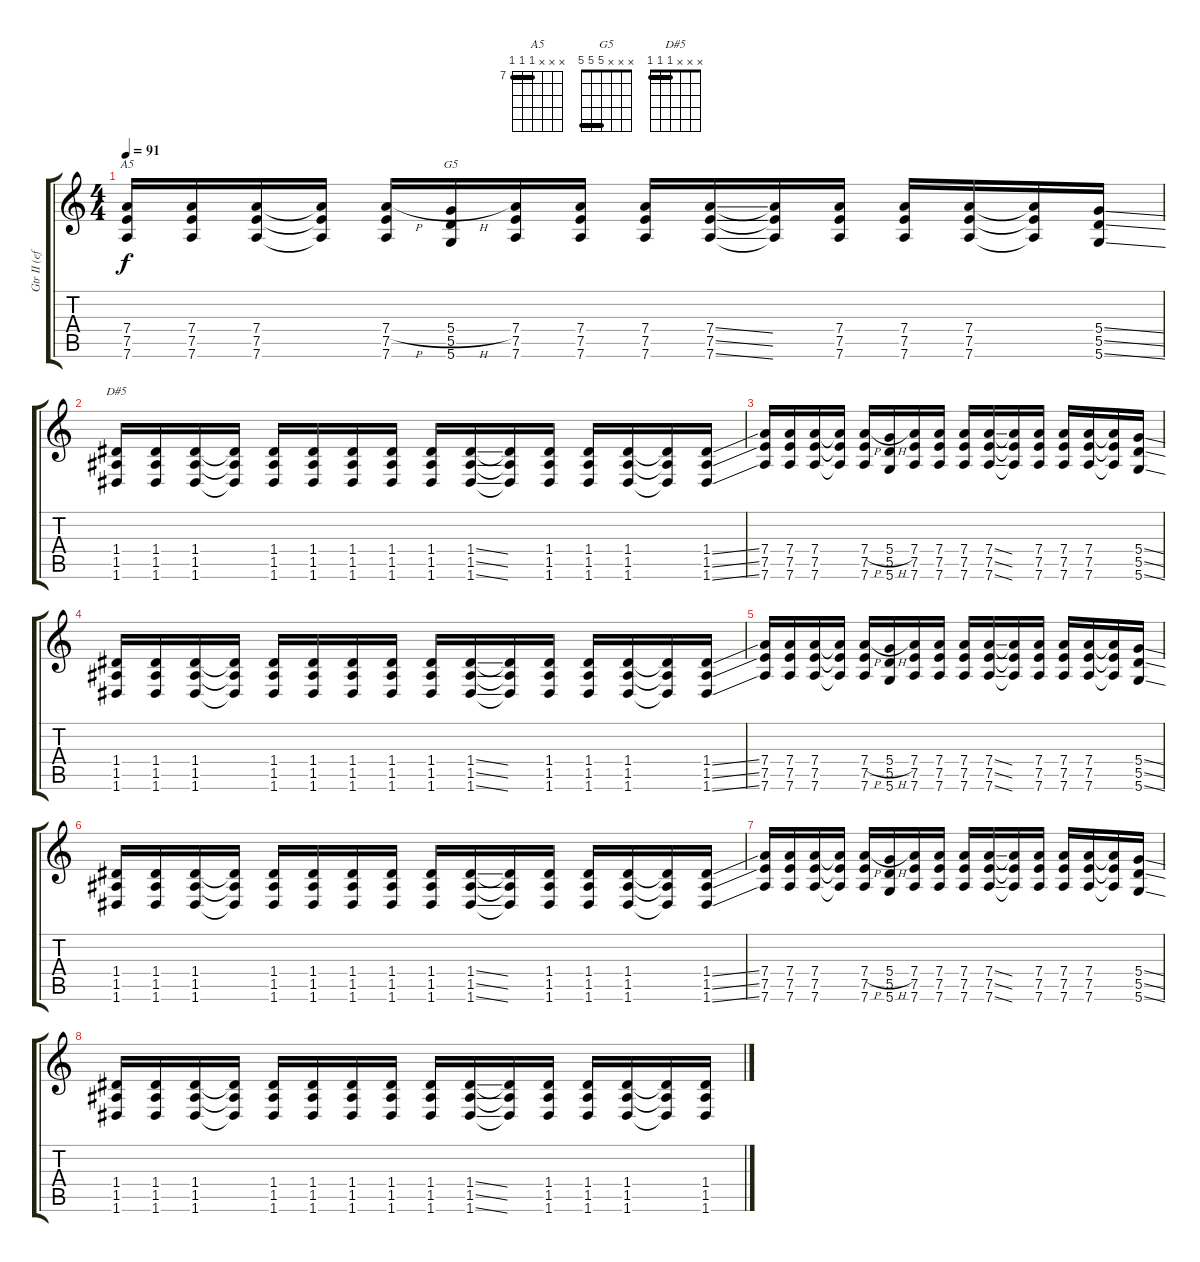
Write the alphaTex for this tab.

\track ("Gtr II (effet disto + Flanjet ou Talk.)" "Gtr II (ef") {instrument overdrivenguitar}
\staff {score tabs}
\tuning (E4 B3 G3 D3 A2 D2) {hide}
\chord ("A5" x x x 7 7 7) {firstfret 7 barre 7}
\chord ("G5" x x x 5 5 5) {barre 5}
\chord ("D#5" x x x 1 1 1) {barre 1}
\ts (4 4)
\tempo 91
\clef g2
\ks c
(7.4 7.5 7.6).16{ch "A5" dy f} (7.4 7.5 7.6).16 (7.4 7.5 7.6).16 (7.4{t} 7.5{t} 7.6{t}).16 (7.4{h} 7.5 7.6).16 (5.4{h} 5.5 5.6).16{ch "G5"} (7.4 7.5 7.6).16 (7.4 7.5 7.6).16 (7.4 7.5 7.6).16 (7.4{ss} 7.5{ss} 7.6{ss}).16 (7.4{t} 7.5{t} 7.6{t}).16 (7.4 7.5 7.6).16 (7.4 7.5 7.6).16 (7.4 7.5 7.6).16 (7.4{t} 7.5{t} 7.6{t}).16 (5.4{ss} 5.5{ss} 5.6{ss}).16 |
(1.4 1.5 1.6).16{ch "D#5"} (1.4 1.5 1.6).16 (1.4 1.5 1.6).16 (1.4{t} 1.5{t} 1.6{t}).16 (1.4 1.5 1.6).16 (1.4 1.5 1.6).16 (1.4 1.5 1.6).16 (1.4 1.5 1.6).16 (1.4 1.5 1.6).16 (1.4{ss} 1.5{ss} 1.6{ss}).16 (1.4{t} 1.5{t} 1.6{t}).16 (1.4 1.5 1.6).16 (1.4 1.5 1.6).16 (1.4 1.5 1.6).16 (1.4{t} 1.5{t} 1.6{t}).16 (1.4{ss} 1.5{ss} 1.6{ss}).16 |
(7.4 7.5 7.6).16{instrument overdrivenguitar} (7.4 7.5 7.6).16 (7.4 7.5 7.6).16 (7.4{t} 7.5{t} 7.6{t}).16 (7.4{h} 7.5 7.6).16 (5.4{h} 5.5 5.6).16 (7.4 7.5 7.6).16 (7.4 7.5 7.6).16 (7.4 7.5 7.6).16 (7.4{ss} 7.5{ss} 7.6{ss}).16 (7.4{t} 7.5{t} 7.6{t}).16 (7.4 7.5 7.6).16 (7.4 7.5 7.6).16 (7.4 7.5 7.6).16 (7.4{t} 7.5{t} 7.6{t}).16 (5.4{ss} 5.5{ss} 5.6{ss}).16 |
(1.4 1.5 1.6).16 (1.4 1.5 1.6).16 (1.4 1.5 1.6).16 (1.4{t} 1.5{t} 1.6{t}).16 (1.4 1.5 1.6).16 (1.4 1.5 1.6).16 (1.4 1.5 1.6).16 (1.4 1.5 1.6).16 (1.4 1.5 1.6).16 (1.4{ss} 1.5{ss} 1.6{ss}).16 (1.4{t} 1.5{t} 1.6{t}).16 (1.4 1.5 1.6).16 (1.4 1.5 1.6).16 (1.4 1.5 1.6).16 (1.4{t} 1.5{t} 1.6{t}).16 (1.4{ss} 1.5{ss} 1.6{ss}).16 |
(7.4 7.5 7.6).16 (7.4 7.5 7.6).16 (7.4 7.5 7.6).16 (7.4{t} 7.5{t} 7.6{t}).16 (7.4{h} 7.5 7.6).16 (5.4{h} 5.5 5.6).16 (7.4 7.5 7.6).16 (7.4 7.5 7.6).16 (7.4 7.5 7.6).16 (7.4{ss} 7.5{ss} 7.6{ss}).16 (7.4{t} 7.5{t} 7.6{t}).16 (7.4 7.5 7.6).16 (7.4 7.5 7.6).16 (7.4 7.5 7.6).16 (7.4{t} 7.5{t} 7.6{t}).16 (5.4{ss} 5.5{ss} 5.6{ss}).16 |
(1.4 1.5 1.6).16 (1.4 1.5 1.6).16 (1.4 1.5 1.6).16 (1.4{t} 1.5{t} 1.6{t}).16 (1.4 1.5 1.6).16 (1.4 1.5 1.6).16 (1.4 1.5 1.6).16 (1.4 1.5 1.6).16 (1.4 1.5 1.6).16 (1.4{ss} 1.5{ss} 1.6{ss}).16 (1.4{t} 1.5{t} 1.6{t}).16 (1.4 1.5 1.6).16 (1.4 1.5 1.6).16 (1.4 1.5 1.6).16 (1.4{t} 1.5{t} 1.6{t}).16 (1.4{ss} 1.5{ss} 1.6{ss}).16 |
(7.4 7.5 7.6).16{instrument overdrivenguitar} (7.4 7.5 7.6).16 (7.4 7.5 7.6).16 (7.4{t} 7.5{t} 7.6{t}).16 (7.4{h} 7.5 7.6).16 (5.4{h} 5.5 5.6).16 (7.4 7.5 7.6).16 (7.4 7.5 7.6).16 (7.4 7.5 7.6).16 (7.4{ss} 7.5{ss} 7.6{ss}).16 (7.4{t} 7.5{t} 7.6{t}).16 (7.4 7.5 7.6).16 (7.4 7.5 7.6).16 (7.4 7.5 7.6).16 (7.4{t} 7.5{t} 7.6{t}).16 (5.4{ss} 5.5{ss} 5.6{ss}).16 |
(1.4 1.5 1.6).16 (1.4 1.5 1.6).16 (1.4 1.5 1.6).16 (1.4{t} 1.5{t} 1.6{t}).16 (1.4 1.5 1.6).16 (1.4 1.5 1.6).16 (1.4 1.5 1.6).16 (1.4 1.5 1.6).16 (1.4 1.5 1.6).16 (1.4{ss} 1.5{ss} 1.6{ss}).16 (1.4{t} 1.5{t} 1.6{t}).16 (1.4 1.5 1.6).16 (1.4 1.5 1.6).16 (1.4 1.5 1.6).16 (1.4{t} 1.5{t} 1.6{t}).16 (1.4{ss} 1.5{ss} 1.6{ss}).16
